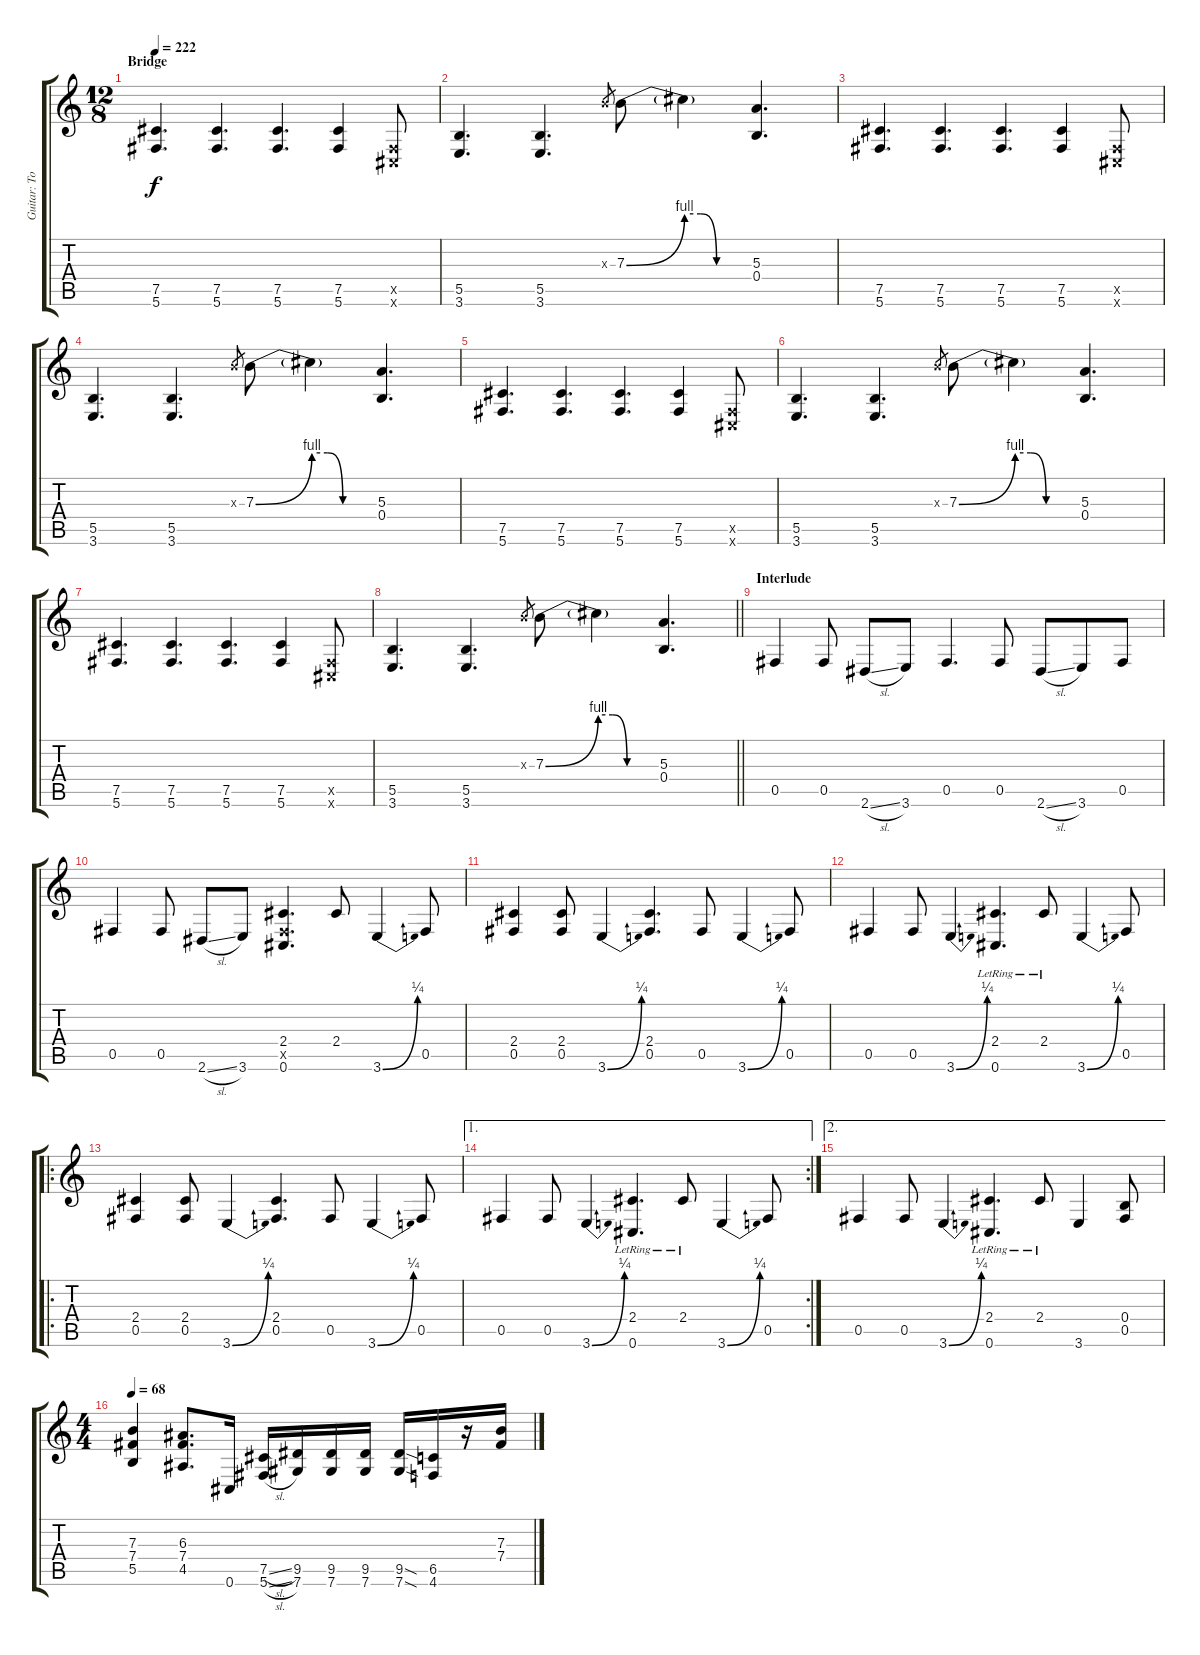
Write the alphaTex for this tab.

\track ("Guitar: Tony" "Guitar: To") {instrument distortionguitar}
\staff {score tabs}
\tuning (Db4 Ab3 E3 B2 Gb2 Db2) {hide}
\ts (12 8)
\section ("" "Bridge")
\tempo 222
\clef g2
\ks c
(7.5 5.6).4{d dy f} (7.5 5.6).4{d} (7.5 5.6).4{d} (7.5 5.6).4 (0.5{x} 0.6{x}).8 |
(5.5 3.6).4{d} (5.5 3.6).4{d} 7.3{x}.8{gr} 7.3{be (bend 0 0 60 4)}.8 7.3{be (custom 0 4 15 4 30 0 60 0) t}.4 (5.3 0.4).4{d} |
(7.5 5.6).4{d} (7.5 5.6).4{d} (7.5 5.6).4{d} (7.5 5.6).4 (0.5{x} 0.6{x}).8 |
(5.5 3.6).4{d} (5.5 3.6).4{d} 7.3{x}.8{gr} 7.3{be (bend 0 0 60 4)}.8 7.3{be (custom 0 4 15 4 30 0 60 0) t}.4 (5.3 0.4).4{d} |
(7.5 5.6).4{d} (7.5 5.6).4{d} (7.5 5.6).4{d} (7.5 5.6).4 (0.5{x} 0.6{x}).8 |
(5.5 3.6).4{d} (5.5 3.6).4{d} 7.3{x}.8{gr} 7.3{be (bend 0 0 60 4)}.8 7.3{be (custom 0 4 15 4 30 0 60 0) t}.4 (5.3 0.4).4{d} |
(7.5 5.6).4{d} (7.5 5.6).4{d} (7.5 5.6).4{d} (7.5 5.6).4 (0.5{x} 0.6{x}).8 |
\barLineRight lightlight
(5.5 3.6).4{d} (5.5 3.6).4{d} 7.3{x}.8{gr} 7.3{be (bend 0 0 60 4)}.8 7.3{be (custom 0 4 15 4 30 0 60 0) t}.4 (5.3 0.4).4{d} |
\section ("" "Interlude")
0.5.4 0.5.8 2.6{sl}.8 3.6.8 0.5.4{d} 0.5.8 2.6{sl}.8 3.6.8 0.5.8 |
0.5.4 0.5.8 2.6{sl}.8 3.6.8 (2.4 0.5{x} 0.6).4{d} 2.4.8 3.6{be (bend 0 0 60 1)}.4 0.5.8 |
(2.4 0.5).4 (2.4 0.5).8 3.6{be (bend 0 0 60 1)}.4 (2.4 0.5).4{d} 0.5.8 3.6{be (bend 0 0 60 1)}.4 0.5.8 |
0.5.4 0.5.8 3.6{be (bend 0 0 60 1)}.4 (2.4{lr} 0.6{lr}).4{d} 2.4{lr}.8 3.6{be (bend 0 0 60 1)}.4 0.5.8 |
\ro
(2.4 0.5).4 (2.4 0.5).8 3.6{be (bend 0 0 60 1)}.4 (2.4 0.5).4{d} 0.5.8 3.6{be (bend 0 0 60 1)}.4 0.5.8 |
\ae 1
\rc 2
0.5.4 0.5.8 3.6{be (bend 0 0 60 1)}.4 (2.4{lr} 0.6{lr}).4{d} 2.4{lr}.8 3.6{be (bend 0 0 60 1)}.4 0.5.8 |
\ae 2
0.5.4 0.5.8 3.6{be (bend 0 0 60 1)}.4 (2.4{lr} 0.6{lr}).4{d} 2.4{lr}.8 3.6.4 (0.4 0.5).8 |
\ts (4 4)
\tempo 68
(7.3 7.4 5.5).4 (6.3 7.4 4.5).8{d} 0.6.16 (7.5{sl} 5.6{sl}).16 (9.5 7.6).16 (9.5 7.6).16 (9.5 7.6).16 (9.5{sod} 7.6{sod}).16 (6.5 4.6).16 r.16 (7.3 7.4).16
